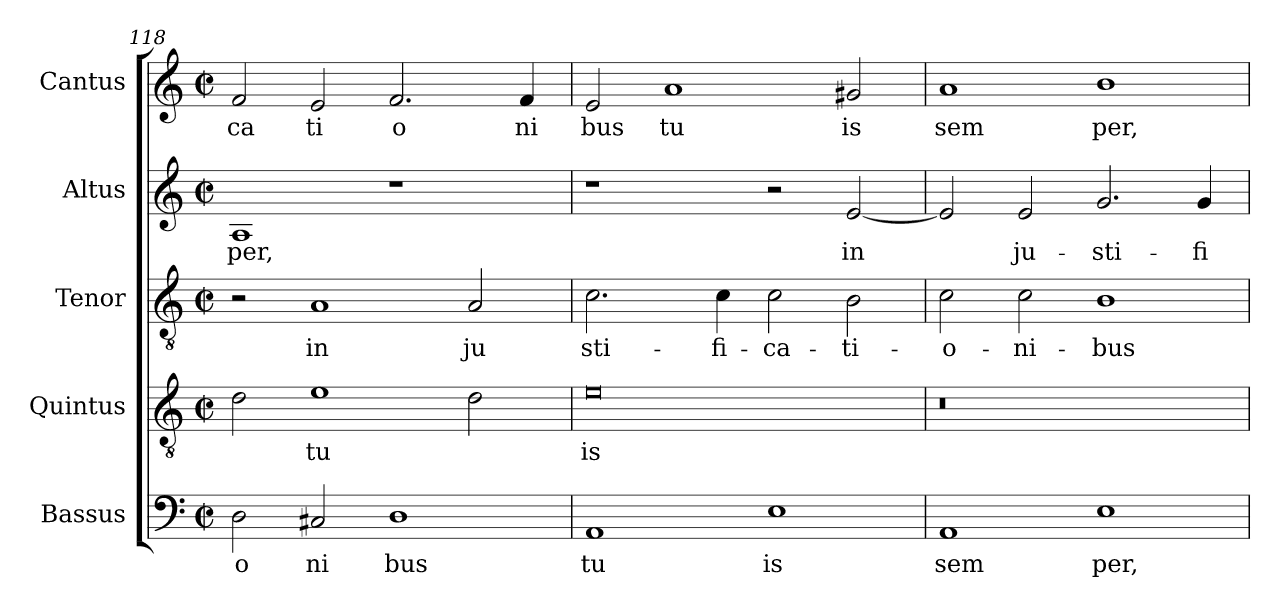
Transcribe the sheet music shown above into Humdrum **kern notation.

**kern	**text	**kern	**text	**kern	**text	**kern	**text	**kern	**text
*part5	*part5	*part4	*part4	*part3	*part3	*part2	*part2	*part1	*part1
*staff5	*staff5	*staff4	*staff4	*staff3	*staff3	*staff2	*staff2	*staff1	*staff1
*I"Bassus	*	*I"Quintus	*	*I"Tenor	*	*I"Altus	*	*I"Cantus	*
*clefF4	*	*clefGv2	*	*clefGv2	*	*clefG2	*	*clefG2	*
*k[]	*	*k[]	*	*k[]	*	*k[]	*	*k[]	*
*C:	*	*C:	*	*C:	*	*C:	*	*C:	*
*M2/2	*	*M2/2	*	*M2/2	*	*M2/2	*	*M2/2	*
*met(c|)	*	*met(c|)	*	*met(c|)	*	*met(c|)	*	*met(c|)	*
=118	=118	=118	=118	=118	=118	=118	=118	=118	=118
!	!LO:LY:b:cj	!	!LO:LY:b:cj	!	!	!	!LO:LY:b:cj	!	!LO:LY:b:cj
2D\	o	2d\	.	2r	.	1A	per,	2f/	ca
!	!LO:LY:b:cj	!	!LO:LY:b:cj	!	!LO:LY:b	!	!	!	!LO:LY:b:cj
2C#X/	ni	1e	tu-	1A	in	.	.	2e/	ti
!	!LO:LY:b:cj	!	!	!	!	!	!	!	!LO:LY:b:cj
1D	bus	.	.	.	.	1r	.	2.f/	o
!	!	!	!LO:LY:b:cj	!	!LO:LY:b	!	!	!	!
.	.	2d\	--	2A/	ju	.	.	.	.
!	!	!	!	!	!	!	!	!	!LO:LY:b:cj
.	.	.	.	.	.	.	.	4f/	ni
!!LO:PB:g=z
=119	=119	=119	=119	=119	=119	=119	=119	=119	=119
!	!LO:LY:b:cj	!	!LO:LY:b:cj	!	!LO:LY:b	!	!	!	!LO:LY:b:cj
1AA	tu	0e	-is	2.c\	sti-	1r	.	2e/	bus
!	!	!	!	!	!	!	!	!	!LO:LY:b:cj
.	.	.	.	.	.	.	.	1a	tu
!	!	!	!	!	!LO:LY:b	!	!	!	!
.	.	.	.	4c\	-fi-	.	.	.	.
!	!LO:LY:b:cj	!	!	!	!LO:LY:b	!	!	!	!
1E	is	.	.	2c\	-ca-	2r	.	.	.
!	!	!	!	!	!LO:LY:b	!	!LO:LY:b:cj	!	!LO:LY:b:cj
.	.	.	.	2B\	-ti-	[<2e/	in	2g#X/	is
=120	=120	=120	=120	=120	=120	=120	=120	=120	=120
!	!LO:LY:b:cj	!	!	!	!LO:LY:b	!	!LO:LY:b:cj	!	!LO:LY:b:cj
1AA	sem	0r	.	2c\	-o-	2e/]	.	1a	sem
!	!	!	!	!	!LO:LY:b	!	!LO:LY:b:cj	!	!
.	.	.	.	2c\	-ni-	2e/	ju-	.	.
!	!LO:LY:b:cj	!	!	!	!LO:LY:b	!	!LO:LY:b:cj	!	!LO:LY:b:cj
1E	per,	.	.	1B	-bus	2.g/	-sti-	1b	per,
!	!	!	!	!	!	!	!LO:LY:b:cj	!	!
.	.	.	.	.	.	4g/	-fi-	.	.
=	=	=	=	=	=	=	=	=	=
*-	*-	*-	*-	*-	*-	*-	*-	*-	*-
